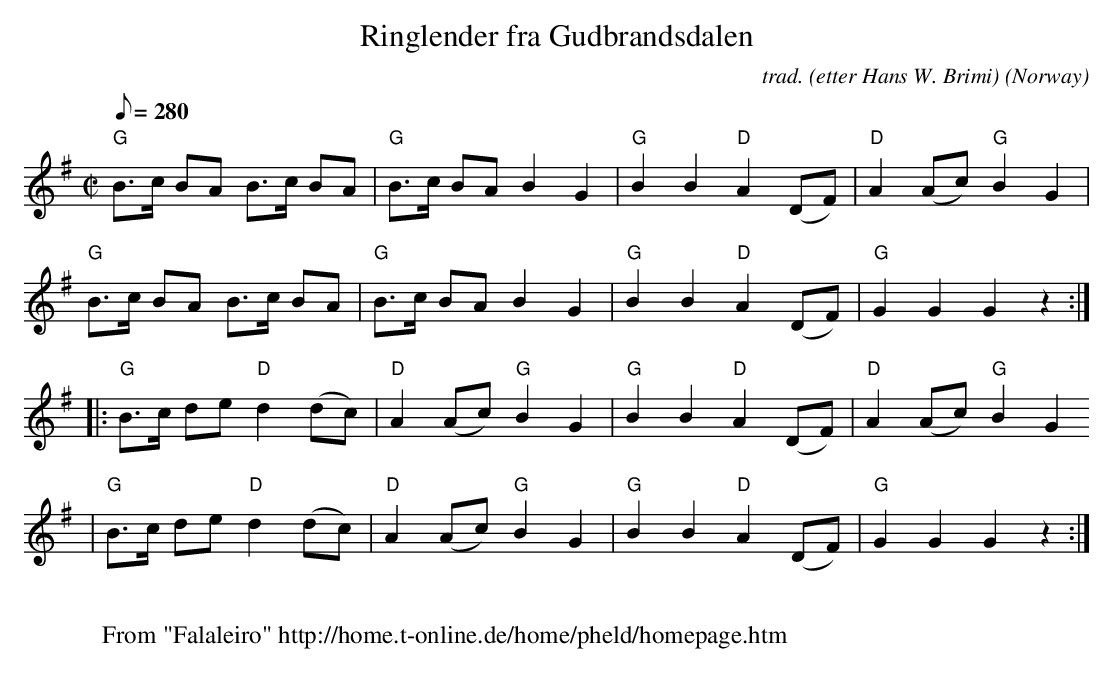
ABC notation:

X:1
T:Ringlender fra Gudbrandsdalen
M:C|
L:1/8
Q:280
C:trad. (etter Hans W. Brimi)
O:Norway
K:G
"G"B>c BA B>c BA|"G"B>c BAB2G2|"G"B2B2"D"A2(DF)|"D"A2(Ac)"G"B2G2|
"G"B>c BA B>c BA|"G"B>c BAB2G2|"G"B2B2"D"A2(DF)|"G"G2G2G2z2:|
|:"G"B>c de "D"d2(dc)|"D"A2(Ac)"G"B2G2|"G"B2B2"D"A2(DF)|"D"A2(Ac)"G"B2G2
|
"G"B>c de "D"d2(dc)|"D"A2(Ac)"G"B2G2|"G"B2B2"D"A2(DF)|"G"G2G2G2z2:|]
W:
W: From "Falaleiro" http://home.t-online.de/home/pheld/homepage.htm
